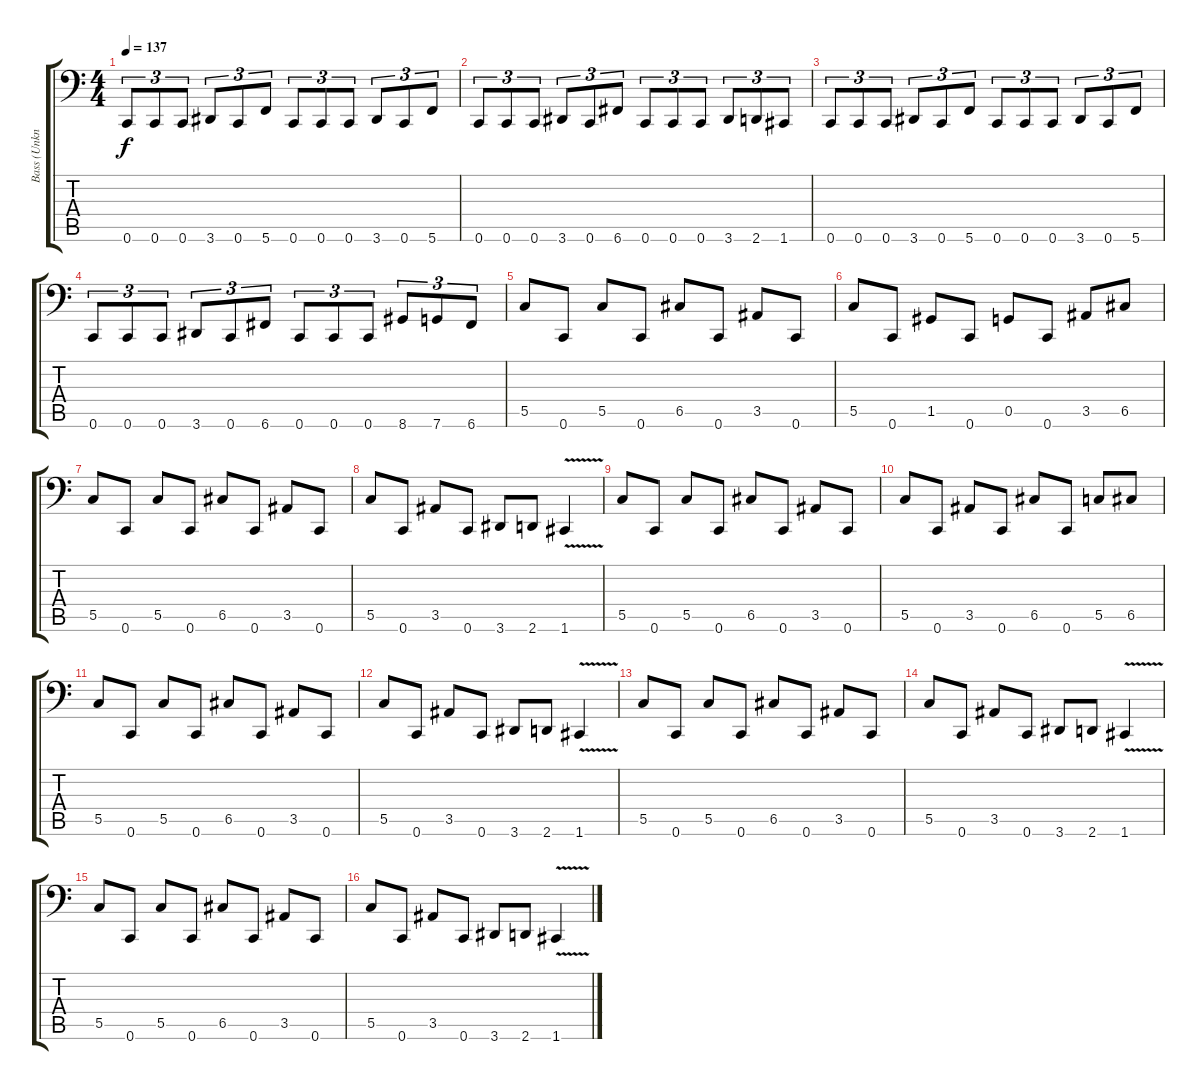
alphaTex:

\track ("Bass (Unknown)" "Bass (Unkn") {instrument electricbasspick}
\staff {score tabs}
\tuning (D3 A2 F2 C2 G1 C1) {hide}
\ts (4 4)
\tempo 137
\clef f4
\ks c
0.6.8{tu (3 2) dy f} 0.6.8{tu (3 2)} 0.6.8{tu (3 2)} 3.6.8{tu (3 2)} 0.6.8{tu (3 2)} 5.6.8{tu (3 2)} 0.6.8{tu (3 2)} 0.6.8{tu (3 2)} 0.6.8{tu (3 2)} 3.6.8{tu (3 2)} 0.6.8{tu (3 2)} 5.6.8{tu (3 2)} |
0.6.8{tu (3 2)} 0.6.8{tu (3 2)} 0.6.8{tu (3 2)} 3.6.8{tu (3 2)} 0.6.8{tu (3 2)} 6.6.8{tu (3 2)} 0.6.8{tu (3 2)} 0.6.8{tu (3 2)} 0.6.8{tu (3 2)} 3.6.8{tu (3 2)} 2.6.8{tu (3 2)} 1.6.8{tu (3 2)} |
0.6.8{tu (3 2)} 0.6.8{tu (3 2)} 0.6.8{tu (3 2)} 3.6.8{tu (3 2)} 0.6.8{tu (3 2)} 5.6.8{tu (3 2)} 0.6.8{tu (3 2)} 0.6.8{tu (3 2)} 0.6.8{tu (3 2)} 3.6.8{tu (3 2)} 0.6.8{tu (3 2)} 5.6.8{tu (3 2)} |
0.6.8{tu (3 2)} 0.6.8{tu (3 2)} 0.6.8{tu (3 2)} 3.6.8{tu (3 2)} 0.6.8{tu (3 2)} 6.6.8{tu (3 2)} 0.6.8{tu (3 2)} 0.6.8{tu (3 2)} 0.6.8{tu (3 2)} 8.6.8{tu (3 2)} 7.6.8{tu (3 2)} 6.6.8{tu (3 2)} |
5.5.8 0.6.8 5.5.8 0.6.8 6.5.8 0.6.8 3.5.8 0.6.8 |
5.5.8 0.6.8 1.5.8 0.6.8 0.5.8 0.6.8 3.5.8 6.5.8 |
5.5.8 0.6.8 5.5.8 0.6.8 6.5.8 0.6.8 3.5.8 0.6.8 |
5.5.8 0.6.8 3.5.8 0.6.8 3.6.8 2.6.8 1.6{v}.4 |
5.5.8 0.6.8 5.5.8 0.6.8 6.5.8 0.6.8 3.5.8 0.6.8 |
5.5.8 0.6.8 3.5.8 0.6.8 6.5.8 0.6.8 5.5.8 6.5.8 |
5.5.8 0.6.8 5.5.8 0.6.8 6.5.8 0.6.8 3.5.8 0.6.8 |
5.5.8 0.6.8 3.5.8 0.6.8 3.6.8 2.6.8 1.6{v}.4 |
5.5.8 0.6.8 5.5.8 0.6.8 6.5.8 0.6.8 3.5.8 0.6.8 |
5.5.8 0.6.8 3.5.8 0.6.8 3.6.8 2.6.8 1.6{v}.4 |
5.5.8 0.6.8 5.5.8 0.6.8 6.5.8 0.6.8 3.5.8 0.6.8 |
5.5.8 0.6.8 3.5.8 0.6.8 3.6.8 2.6.8 1.6{v}.4
